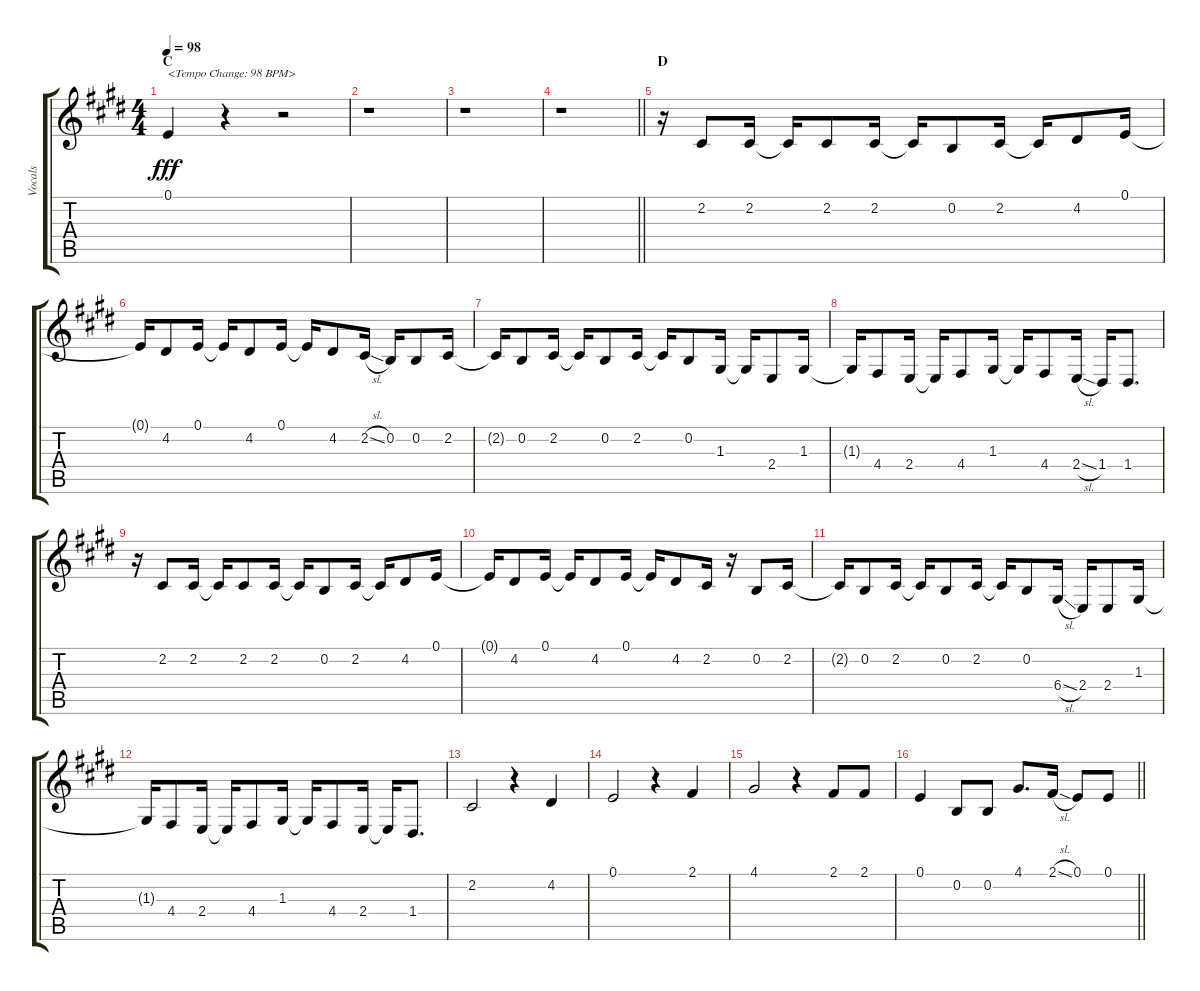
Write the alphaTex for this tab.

\track ("Vocals" "Vocals") {instrument voiceoohs}
\staff {score tabs}
\tuning (E4 B3 G3 D3 A2 E2) {hide}
\ts (4 4)
\section ("" "C")
\tempo 98
\clef g2
\ks e
0.1{t}.4{txt "<Tempo Change: 98 BPM>" dy fff} r.4 r.2 |
r.1 |
r.1 |
\barLineRight lightlight
r.1 |
\section ("" "D")
r.16 2.2.8 2.2.16 2.2{t}.16 2.2.8 2.2.16 2.2{t}.16 0.2.8 2.2.16 2.2{t}.16 4.2.8 0.1.16 |
0.1{t}.16 4.2.8 0.1.16 0.1{t}.16 4.2.8 0.1.16 0.1{t}.16 4.2.8 2.2{sl}.16 0.2.16 0.2.8 2.2.16 |
2.2{t}.16 0.2.8 2.2.16 2.2{t}.16 0.2.8 2.2.16 2.2{t}.16 0.2.8 1.3.16 1.3{t}.16 2.4.8 1.3.16 |
1.3{t}.16 4.4.8 2.4.16 2.4{t}.16 4.4.8 1.3.16 1.3{t}.16 4.4.8 2.4{sl}.16 1.4.16 1.4.8{d} |
r.16 2.2.8 2.2.16 2.2{t}.16 2.2.8 2.2.16 2.2{t}.16 0.2.8 2.2.16 2.2{t}.16 4.2.8 0.1.16 |
0.1{t}.16 4.2.8 0.1.16 0.1{t}.16 4.2.8 0.1.16 0.1{t}.16 4.2.8 2.2.16 r.16 0.2.8 2.2.16 |
2.2{t}.16 0.2.8 2.2.16 2.2{t}.16 0.2.8 2.2.16 2.2{t}.16 0.2.8 6.4{sl}.16 2.4.16 2.4.8 1.3.16 |
1.3{t}.16 4.4.8 2.4.16 2.4{t}.16 4.4.8 1.3.16 1.3{t}.16 4.4.8 2.4.16 2.4{t}.16 1.4.8{d} |
2.2.2 r.4 4.2.4 |
0.1.2 r.4 2.1.4 |
4.1.2 r.4 2.1.8 2.1.8 |
\barLineRight lightlight
0.1.4 0.2.8 0.2.8 4.1.8{d} 2.1{sl}.16 0.1.8 0.1.8
